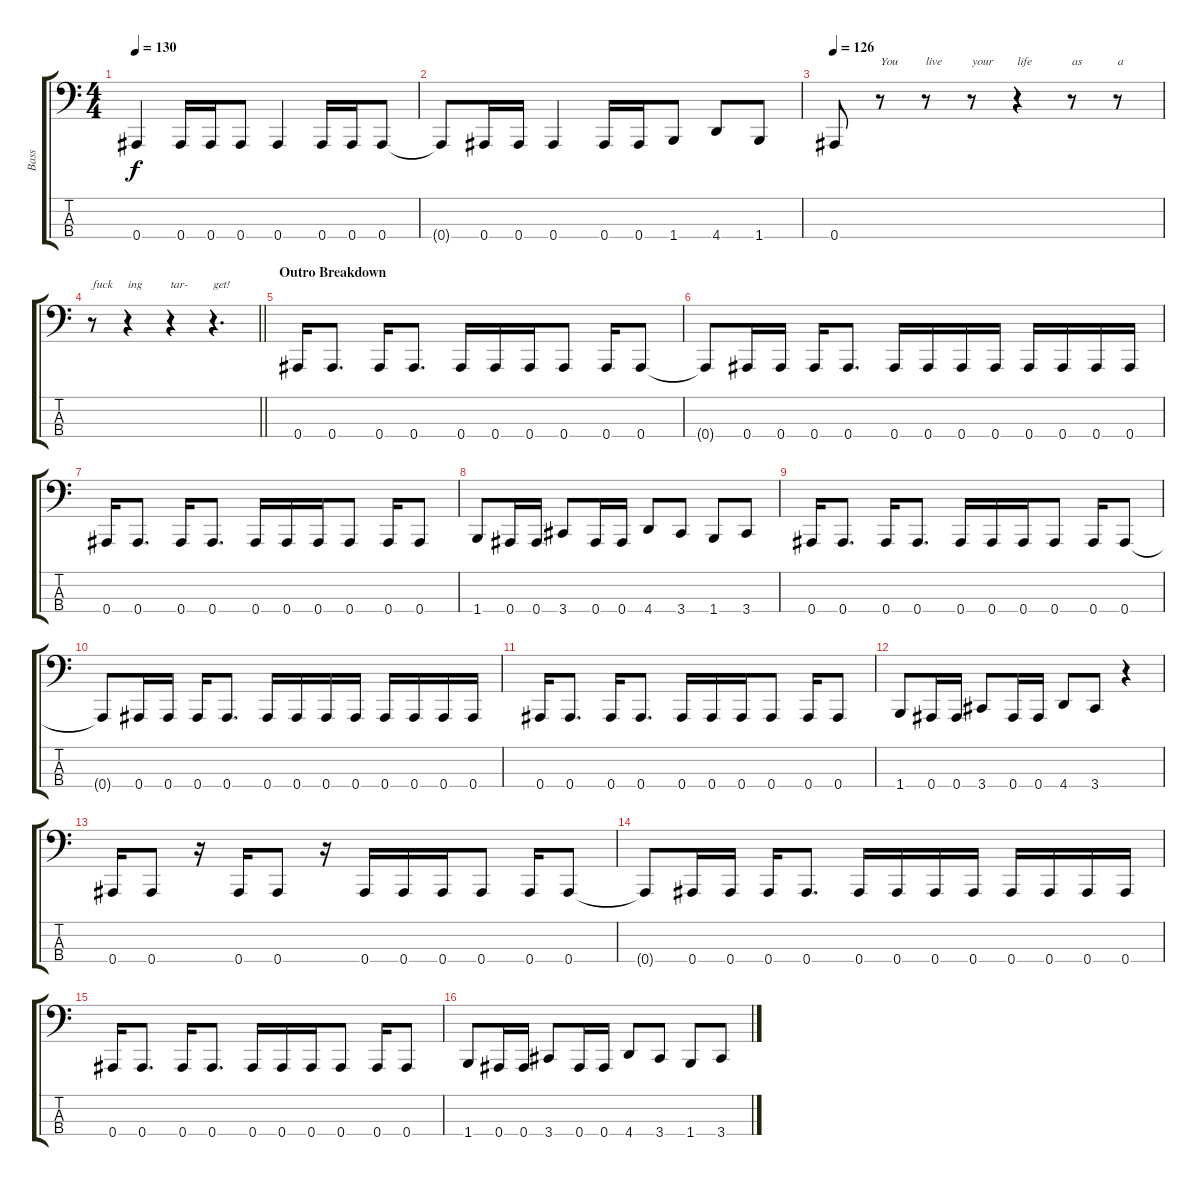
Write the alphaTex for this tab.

\track ("Bass" "Bass") {instrument electricbasspick}
\staff {score tabs}
\tuning (Eb2 Bb1 F1 Bb0) {hide}
\ts (4 4)
\tempo 130
\clef f4
\ks c
0.4.4{dy f} 0.4.16 0.4.16 0.4.8 0.4.4 0.4.16 0.4.16 0.4.8 |
0.4{t}.8 0.4.16 0.4.16 0.4.4 0.4.16 0.4.16 1.4.8 4.4.8 1.4.8 |
\tempo 126
0.4.8 r.8{txt "You"} r.8{txt "live"} r.8{txt "your"} r.4{txt "life"} r.8{txt "as"} r.8{txt "a"} |
\barLineRight lightlight
r.8{txt "fuck"} r.4{txt "ing"} r.4{txt "tar-"} r.4{d txt "get!"} |
\section ("" "Outro Breakdown")
0.4.16 0.4.8{d} 0.4.16 0.4.8{d} 0.4.16 0.4.16 0.4.16 0.4.8 0.4.16 0.4.8 |
0.4{t}.8 0.4.16 0.4.16 0.4.16 0.4.8{d} 0.4.16 0.4.16 0.4.16 0.4.16 0.4.16 0.4.16 0.4.16 0.4.16 |
0.4.16 0.4.8{d} 0.4.16 0.4.8{d} 0.4.16 0.4.16 0.4.16 0.4.8 0.4.16 0.4.8 |
1.4.8 0.4.16 0.4.16 3.4.8 0.4.16 0.4.16 4.4.8 3.4.8 1.4.8 3.4.8 |
0.4.16 0.4.8{d} 0.4.16 0.4.8{d} 0.4.16 0.4.16 0.4.16 0.4.8 0.4.16 0.4.8 |
0.4{t}.8 0.4.16 0.4.16 0.4.16 0.4.8{d} 0.4.16 0.4.16 0.4.16 0.4.16 0.4.16 0.4.16 0.4.16 0.4.16 |
0.4.16 0.4.8{d} 0.4.16 0.4.8{d} 0.4.16 0.4.16 0.4.16 0.4.8 0.4.16 0.4.8 |
1.4.8 0.4.16 0.4.16 3.4.8 0.4.16 0.4.16 4.4.8 3.4.8 r.4 |
0.4.16 0.4.8 r.16 0.4.16 0.4.8 r.16 0.4.16 0.4.16 0.4.16 0.4.8 0.4.16 0.4.8 |
0.4{t}.8 0.4.16 0.4.16 0.4.16 0.4.8{d} 0.4.16 0.4.16 0.4.16 0.4.16 0.4.16 0.4.16 0.4.16 0.4.16 |
0.4.16 0.4.8{d} 0.4.16 0.4.8{d} 0.4.16 0.4.16 0.4.16 0.4.8 0.4.16 0.4.8 |
1.4.8 0.4.16 0.4.16 3.4.8 0.4.16 0.4.16 4.4.8 3.4.8 1.4.8 3.4.8
